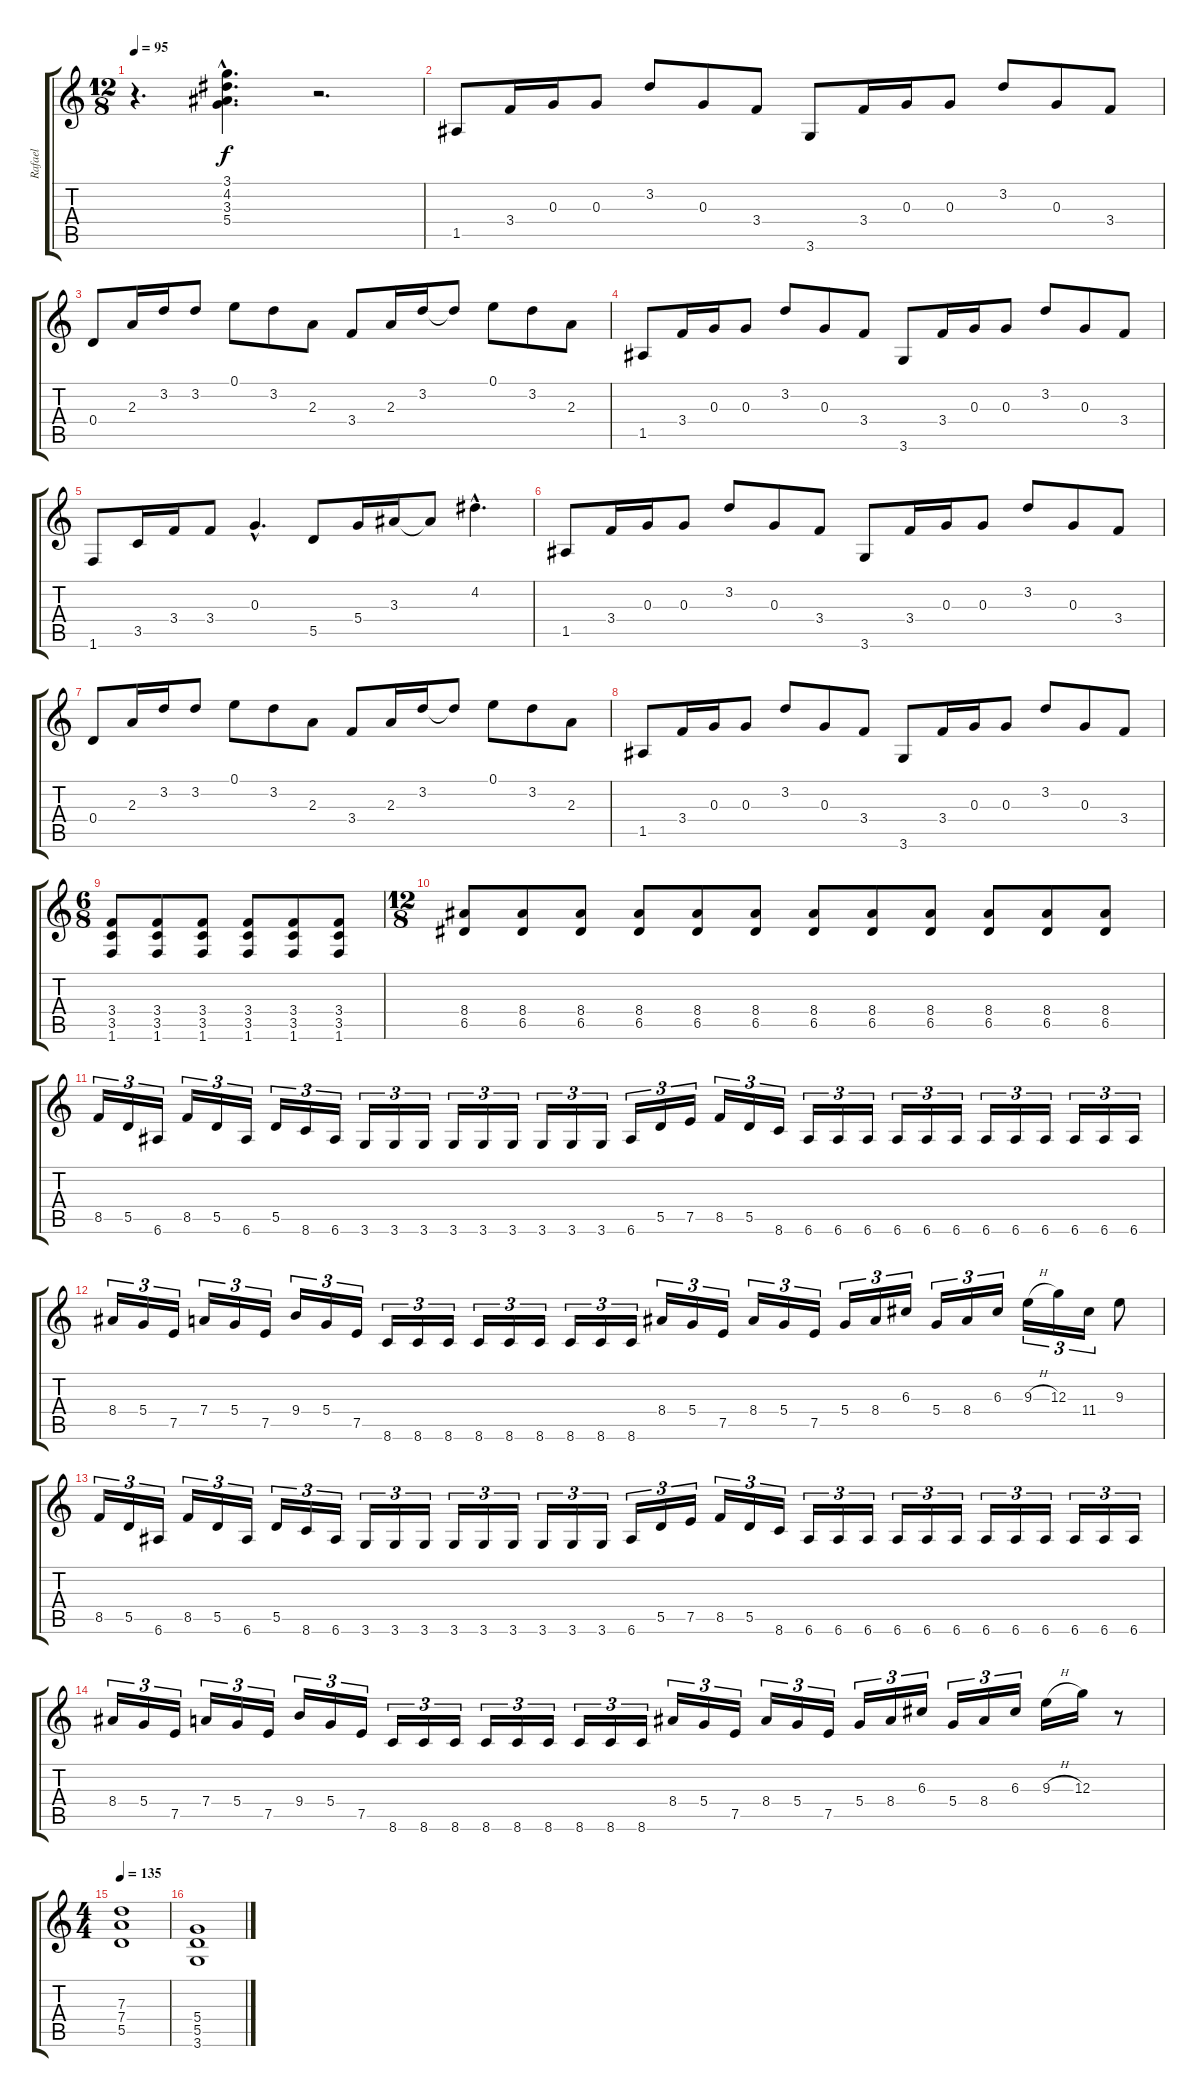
\track ("Rafael" "Rafael") {instrument overdrivenguitar}
\staff {score tabs}
\tuning (E4 B3 G3 D3 A2 E2) {hide}
\ts (12 8)
\tempo 95
\clef g2
\ks c
r.4{d dy f} (3.1{hac} 4.2{hac} 3.3{hac} 5.4{hac}).4{d} r.2{d} |
1.5.8 3.4.16 0.3.16 0.3.8 3.2.8 0.3.8 3.4.8 3.6.8 3.4.16 0.3.16 0.3.8 3.2.8 0.3.8 3.4.8 |
0.4.8 2.3.16 3.2.16 3.2.8 0.1.8 3.2.8 2.3.8 3.4.8 2.3.16 3.2.16 3.2{t}.8 0.1.8 3.2.8 2.3.8 |
1.5.8 3.4.16 0.3.16 0.3.8 3.2.8 0.3.8 3.4.8 3.6.8 3.4.16 0.3.16 0.3.8 3.2.8 0.3.8 3.4.8 |
1.6.8 3.5.16 3.4.16 3.4.8 0.3{hac}.4{d} 5.5.8 5.4.16 3.3.16 3.3{t}.8 4.2{hac}.4{d} |
1.5.8 3.4.16 0.3.16 0.3.8 3.2.8 0.3.8 3.4.8 3.6.8 3.4.16 0.3.16 0.3.8 3.2.8 0.3.8 3.4.8 |
0.4.8 2.3.16 3.2.16 3.2.8 0.1.8 3.2.8 2.3.8 3.4.8 2.3.16 3.2.16 3.2{t}.8 0.1.8 3.2.8 2.3.8 |
1.5.8 3.4.16 0.3.16 0.3.8 3.2.8 0.3.8 3.4.8 3.6.8 3.4.16 0.3.16 0.3.8 3.2.8 0.3.8 3.4.8 |
\ts (6 8)
(3.4 3.5 1.6).8 (3.4 3.5 1.6).8 (3.4 3.5 1.6).8 (3.4 3.5 1.6).8 (3.4 3.5 1.6).8 (3.4 3.5 1.6).8 |
\ts (12 8)
(8.4 6.5).8 (8.4 6.5).8 (8.4 6.5).8 (8.4 6.5).8 (8.4 6.5).8 (8.4 6.5).8 (8.4 6.5).8 (8.4 6.5).8 (8.4 6.5).8 (8.4 6.5).8 (8.4 6.5).8 (8.4 6.5).8 |
8.5.16{tu (3 2)} 5.5.16{tu (3 2)} 6.6.16{tu (3 2)} 8.5.16{tu (3 2)} 5.5.16{tu (3 2)} 6.6.16{tu (3 2)} 5.5.16{tu (3 2)} 8.6.16{tu (3 2)} 6.6.16{tu (3 2)} 3.6.16{tu (3 2)} 3.6.16{tu (3 2)} 3.6.16{tu (3 2)} 3.6.16{tu (3 2)} 3.6.16{tu (3 2)} 3.6.16{tu (3 2)} 3.6.16{tu (3 2)} 3.6.16{tu (3 2)} 3.6.16{tu (3 2)} 6.6.16{tu (3 2)} 5.5.16{tu (3 2)} 7.5.16{tu (3 2)} 8.5.16{tu (3 2)} 5.5.16{tu (3 2)} 8.6.16{tu (3 2)} 6.6.16{tu (3 2)} 6.6.16{tu (3 2)} 6.6.16{tu (3 2)} 6.6.16{tu (3 2)} 6.6.16{tu (3 2)} 6.6.16{tu (3 2)} 6.6.16{tu (3 2)} 6.6.16{tu (3 2)} 6.6.16{tu (3 2)} 6.6.16{tu (3 2)} 6.6.16{tu (3 2)} 6.6.16{tu (3 2)} |
8.4.16{tu (3 2)} 5.4.16{tu (3 2)} 7.5.16{tu (3 2)} 7.4.16{tu (3 2)} 5.4.16{tu (3 2)} 7.5.16{tu (3 2)} 9.4.16{tu (3 2)} 5.4.16{tu (3 2)} 7.5.16{tu (3 2)} 8.6.16{tu (3 2)} 8.6.16{tu (3 2)} 8.6.16{tu (3 2)} 8.6.16{tu (3 2)} 8.6.16{tu (3 2)} 8.6.16{tu (3 2)} 8.6.16{tu (3 2)} 8.6.16{tu (3 2)} 8.6.16{tu (3 2)} 8.4.16{tu (3 2)} 5.4.16{tu (3 2)} 7.5.16{tu (3 2)} 8.4.16{tu (3 2)} 5.4.16{tu (3 2)} 7.5.16{tu (3 2)} 5.4.16{tu (3 2)} 8.4.16{tu (3 2)} 6.3.16{tu (3 2)} 5.4.16{tu (3 2)} 8.4.16{tu (3 2)} 6.3.16{tu (3 2)} 9.3{h}.16{tu (3 2)} 12.3.16{tu (3 2)} 11.4.16{tu (3 2)} 9.3.8 |
8.5.16{tu (3 2)} 5.5.16{tu (3 2)} 6.6.16{tu (3 2)} 8.5.16{tu (3 2)} 5.5.16{tu (3 2)} 6.6.16{tu (3 2)} 5.5.16{tu (3 2)} 8.6.16{tu (3 2)} 6.6.16{tu (3 2)} 3.6.16{tu (3 2)} 3.6.16{tu (3 2)} 3.6.16{tu (3 2)} 3.6.16{tu (3 2)} 3.6.16{tu (3 2)} 3.6.16{tu (3 2)} 3.6.16{tu (3 2)} 3.6.16{tu (3 2)} 3.6.16{tu (3 2)} 6.6.16{tu (3 2)} 5.5.16{tu (3 2)} 7.5.16{tu (3 2)} 8.5.16{tu (3 2)} 5.5.16{tu (3 2)} 8.6.16{tu (3 2)} 6.6.16{tu (3 2)} 6.6.16{tu (3 2)} 6.6.16{tu (3 2)} 6.6.16{tu (3 2)} 6.6.16{tu (3 2)} 6.6.16{tu (3 2)} 6.6.16{tu (3 2)} 6.6.16{tu (3 2)} 6.6.16{tu (3 2)} 6.6.16{tu (3 2)} 6.6.16{tu (3 2)} 6.6.16{tu (3 2)} |
8.4.16{tu (3 2)} 5.4.16{tu (3 2)} 7.5.16{tu (3 2)} 7.4.16{tu (3 2)} 5.4.16{tu (3 2)} 7.5.16{tu (3 2)} 9.4.16{tu (3 2)} 5.4.16{tu (3 2)} 7.5.16{tu (3 2)} 8.6.16{tu (3 2)} 8.6.16{tu (3 2)} 8.6.16{tu (3 2)} 8.6.16{tu (3 2)} 8.6.16{tu (3 2)} 8.6.16{tu (3 2)} 8.6.16{tu (3 2)} 8.6.16{tu (3 2)} 8.6.16{tu (3 2)} 8.4.16{tu (3 2)} 5.4.16{tu (3 2)} 7.5.16{tu (3 2)} 8.4.16{tu (3 2)} 5.4.16{tu (3 2)} 7.5.16{tu (3 2)} 5.4.16{tu (3 2)} 8.4.16{tu (3 2)} 6.3.16{tu (3 2)} 5.4.16{tu (3 2)} 8.4.16{tu (3 2)} 6.3.16{tu (3 2)} 9.3{h}.16 12.3.16 r.8 |
\ts (4 4)
\tempo 141
\tempo 135
(7.3 7.4 5.5).1 |
(5.4 5.5 3.6).1
